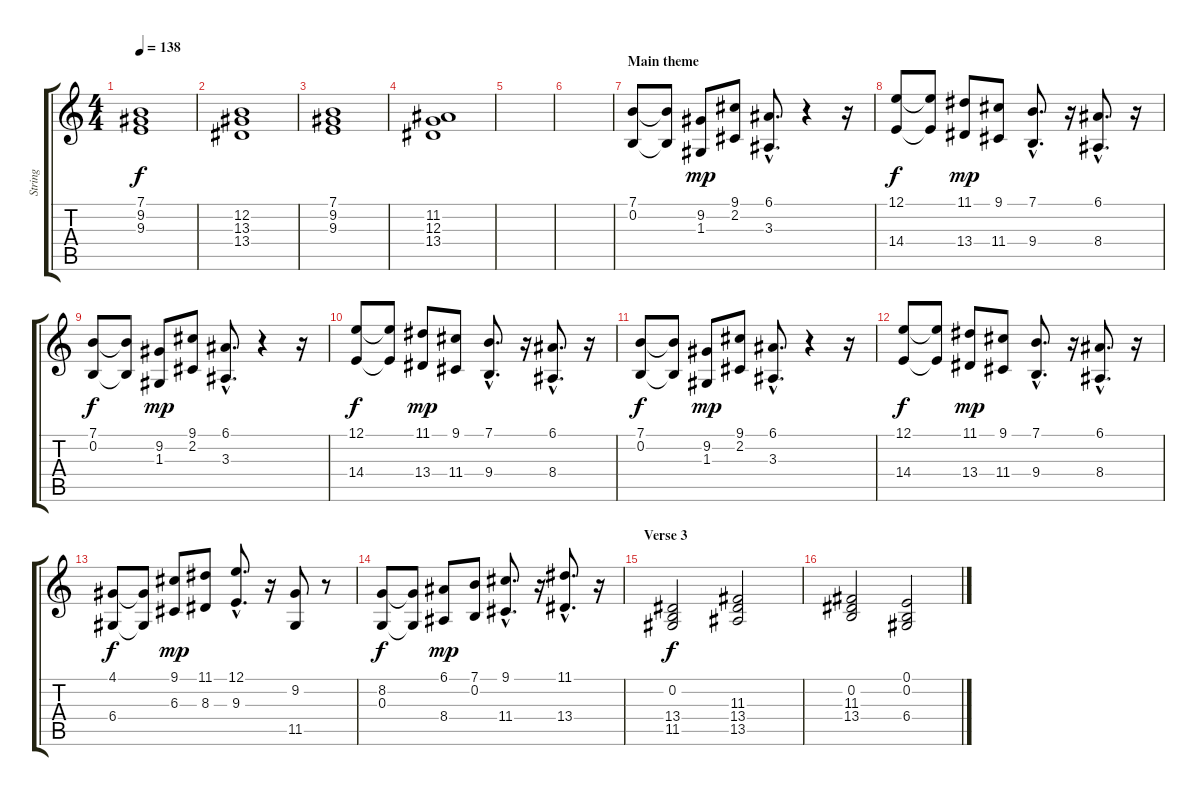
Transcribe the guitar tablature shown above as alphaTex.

\track ("String" "String") {instrument stringensemble2}
\staff {score tabs}
\tuning (E4 B3 G3 D3 A2 E2) {hide}
\ts (4 4)
\tempo 138
\clef g2
\ks c
(7.1 9.2 9.3).1{dy f} |
(12.2 13.3 13.4).1 |
(7.1 9.2 9.3).1 |
(11.2 12.3 13.4).1 |
|
|
\section ("" "Main theme")
(7.1 0.2).8{instrument synthstrings2} (7.1{t} 0.2{t}).8 (9.2 1.3).8{dy mp} (9.1 2.2).8 (6.1{hac} 3.3{hac}).8{d} r.4 r.16 |
(12.1 14.4).8{dy f} (12.1{t} 14.4{t}).8 (11.1 13.4).8{dy mp} (9.1 11.4).8 (7.1{hac} 9.4{hac}).8{d} r.16 (6.1{hac} 8.4{hac}).8{d} r.16 |
(7.1 0.2).8{dy f} (7.1{t} 0.2{t}).8 (9.2 1.3).8{dy mp} (9.1 2.2).8 (6.1{hac} 3.3{hac}).8{d} r.4 r.16 |
(12.1 14.4).8{dy f} (12.1{t} 14.4{t}).8 (11.1 13.4).8{dy mp} (9.1 11.4).8 (7.1{hac} 9.4{hac}).8{d} r.16 (6.1{hac} 8.4{hac}).8{d} r.16 |
(7.1 0.2).8{dy f} (7.1{t} 0.2{t}).8 (9.2 1.3).8{dy mp} (9.1 2.2).8 (6.1{hac} 3.3{hac}).8{d} r.4 r.16 |
(12.1 14.4).8{dy f} (12.1{t} 14.4{t}).8 (11.1 13.4).8{dy mp} (9.1 11.4).8 (7.1{hac} 9.4{hac}).8{d} r.16 (6.1{hac} 8.4{hac}).8{d} r.16 |
(4.1 6.4).8{dy f} (4.1{t} 6.4{t}).8 (9.1 6.3).8{dy mp} (11.1 8.3).8 (12.1{hac} 9.3{hac}).8{d} r.16 (9.2 11.5).8 r.8 |
(8.2 0.3).8{dy f} (8.2{t} 0.3{t}).8 (6.1 8.4).8{dy mp} (7.1 0.2).8 (9.1{hac} 11.4{hac}).8{d} r.16 (11.1{hac} 13.4{hac}).8{d} r.16 |
\section ("" "Verse 3")
(0.2 13.4 11.5).2{dy f volume 6 instrument synthstrings1} (11.3 13.4 13.5).2 |
(0.2 11.3 13.4).2 (0.1 0.2 6.4).2
